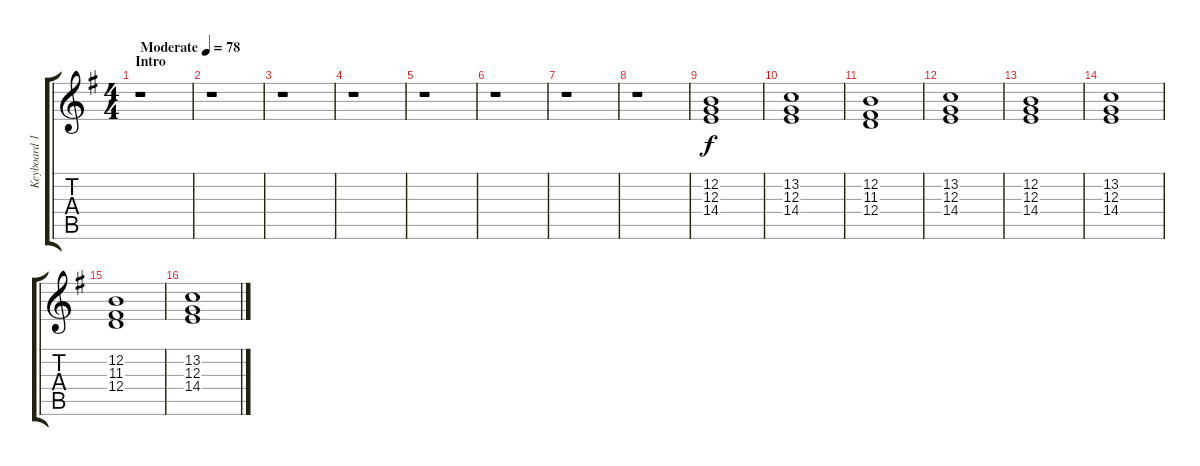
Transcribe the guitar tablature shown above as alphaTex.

\track ("Keyboard 1" "Keyboard 1") {instrument stringensemble1}
\staff {score tabs}
\tuning (E4 B3 G3 D3 A2 E2) {hide}
\ts (4 4)
\section ("" "Intro")
\tempo (78 "Moderate")
\clef g2
\ks g
r.1{dy f instrument stringensemble1} |
r.1 |
r.1 |
r.1 |
r.1 |
r.1 |
r.1 |
r.1 |
(12.2 12.3 14.4).1 |
(13.2 12.3 14.4).1 |
(12.2 11.3 12.4).1 |
(13.2 12.3 14.4).1 |
(12.2 12.3 14.4).1 |
(13.2 12.3 14.4).1 |
(12.2 11.3 12.4).1 |
(13.2 12.3 14.4).1
